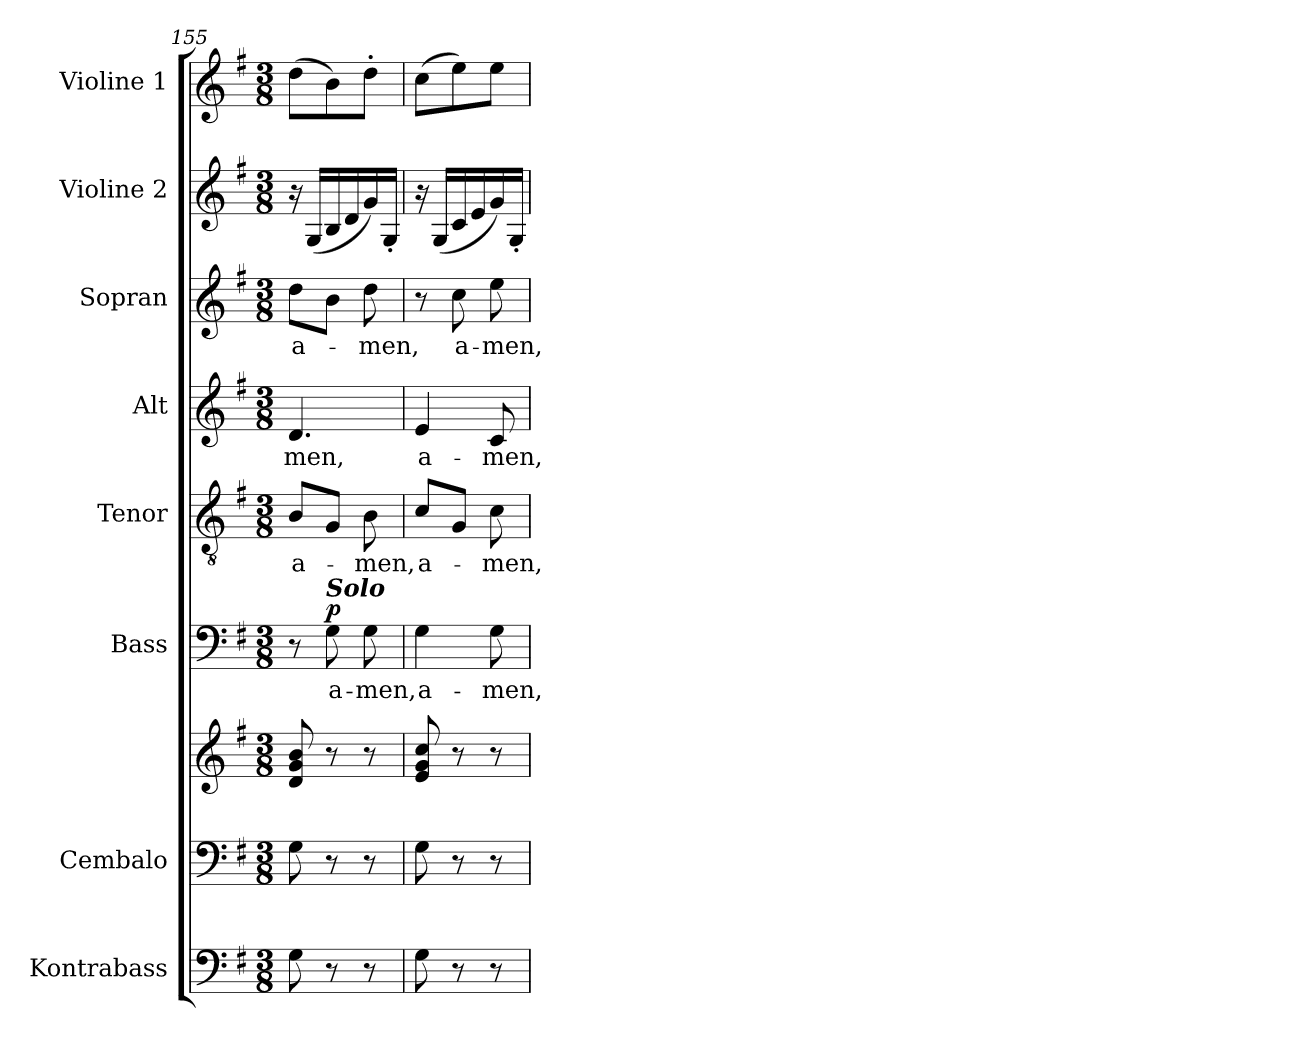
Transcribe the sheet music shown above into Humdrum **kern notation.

**kern	**kern	**kern	**kern	**text	**dynam	**kern	**text	**kern	**text	**kern	**text	**kern	**kern
*part8	*part7	*part7	*part6	*part6	*part6	*part5	*part5	*part4	*part4	*part3	*part3	*part2	*part1
*staff9	*staff8	*staff7	*staff6	*staff6	*staff6	*staff5	*staff5	*staff4	*staff4	*staff3	*staff3	*staff2	*staff1
*I"Kontrabass	*I"Cembalo	*	*I"Bass	*	*	*I"Tenor	*	*I"Alt	*	*I"Sopran	*	*I"Violine 2	*I"Violine 1
*I'Kb.	*I'Cemb.	*	*I'B.	*	*	*I'T.	*	*I'A.	*	*I'S.	*	*I'Vl. 2	*I'Vl. 1
*clefF4	*clefF4	*clefG2	*clefF4	*	*	*clefGv2	*	*clefG2	*	*clefG2	*	*clefG2	*clefG2
*ITrd7c12	*	*	*	*	*	*	*	*	*	*	*	*	*
*k[f#]	*k[f#]	*k[f#]	*k[f#]	*	*	*k[f#]	*	*k[f#]	*	*k[f#]	*	*k[f#]	*k[f#]
*G:	*G:	*G:	*G:	*	*	*G:	*	*G:	*	*G:	*	*G:	*G:
*M3/8	*M3/8	*M3/8	*M3/8	*	*	*M3/8	*	*M3/8	*	*M3/8	*	*M3/8	*M3/8
=155	=155	=155	=155	=155	=155	=155	=155	=155	=155	=155	=155	=155	=155
!	!	!	!	!	!	!	!LO:LY:b	!	!LO:LY:b	!	!LO:LY:b	!	!
8GG\	8G\	8d/ 8g/ 8b/	8r	.	.	8B/L	a-	4.d/	-men,	8dd\L	a-	16r	(>8dd\L
.	.	.	.	.	.	.	.	.	.	.	.	(<16G/LL	.
!	!	!	!LO:TX:a:Bi:t=Solo	!	!	!	!	!	!	!	!	!	!
!	!	!	!	!LO:LY:b	!LO:DY:a	!	!	!	!	!	!	!	!
8r	8r	8r	8G\	a-	p	8G/J	.	.	.	8b\J	.	16B/	8b\)
.	.	.	.	.	.	.	.	.	.	.	.	16d/	.
!	!	!	!	!LO:LY:b	!	!	!LO:LY:b	!	!	!	!LO:LY:b	!	!
8r	8r	8r	8G\	-men,	.	8B\	-men,	.	.	8dd\	-men,	16g/)	8dd'>\J
.	.	.	.	.	.	.	.	.	.	.	.	16G'</JJ	.
=156	=156	=156	=156	=156	=156	=156	=156	=156	=156	=156	=156	=156	=156
!	!	!	!	!LO:LY:b	!	!	!LO:LY:b	!	!LO:LY:b	!	!	!	!
8GG\	8G\	8e/ 8g/ 8cc/	4G\	a-	.	8c/L	a-	4e/	a-	8r	.	16r	(>8cc\L
.	.	.	.	.	.	.	.	.	.	.	.	(<16G/LL	.
!	!	!	!	!	!	!	!	!	!	!	!LO:LY:b	!	!
8r	8r	8r	.	.	.	8G/J	.	.	.	8cc\	a-	16c/	8ee\)
.	.	.	.	.	.	.	.	.	.	.	.	16e/	.
!	!	!	!	!LO:LY:b	!	!	!LO:LY:b	!	!LO:LY:b	!	!LO:LY:b	!	!
8r	8r	8r	8G\	-men,	.	8c\	-men,	8c/	-men,	8ee\	-men,	16g/)	8ee\J
.	.	.	.	.	.	.	.	.	.	.	.	16G'</JJ	.
=	=	=	=	=	=	=	=	=	=	=	=	=	=
*-	*-	*-	*-	*-	*-	*-	*-	*-	*-	*-	*-	*-	*-
